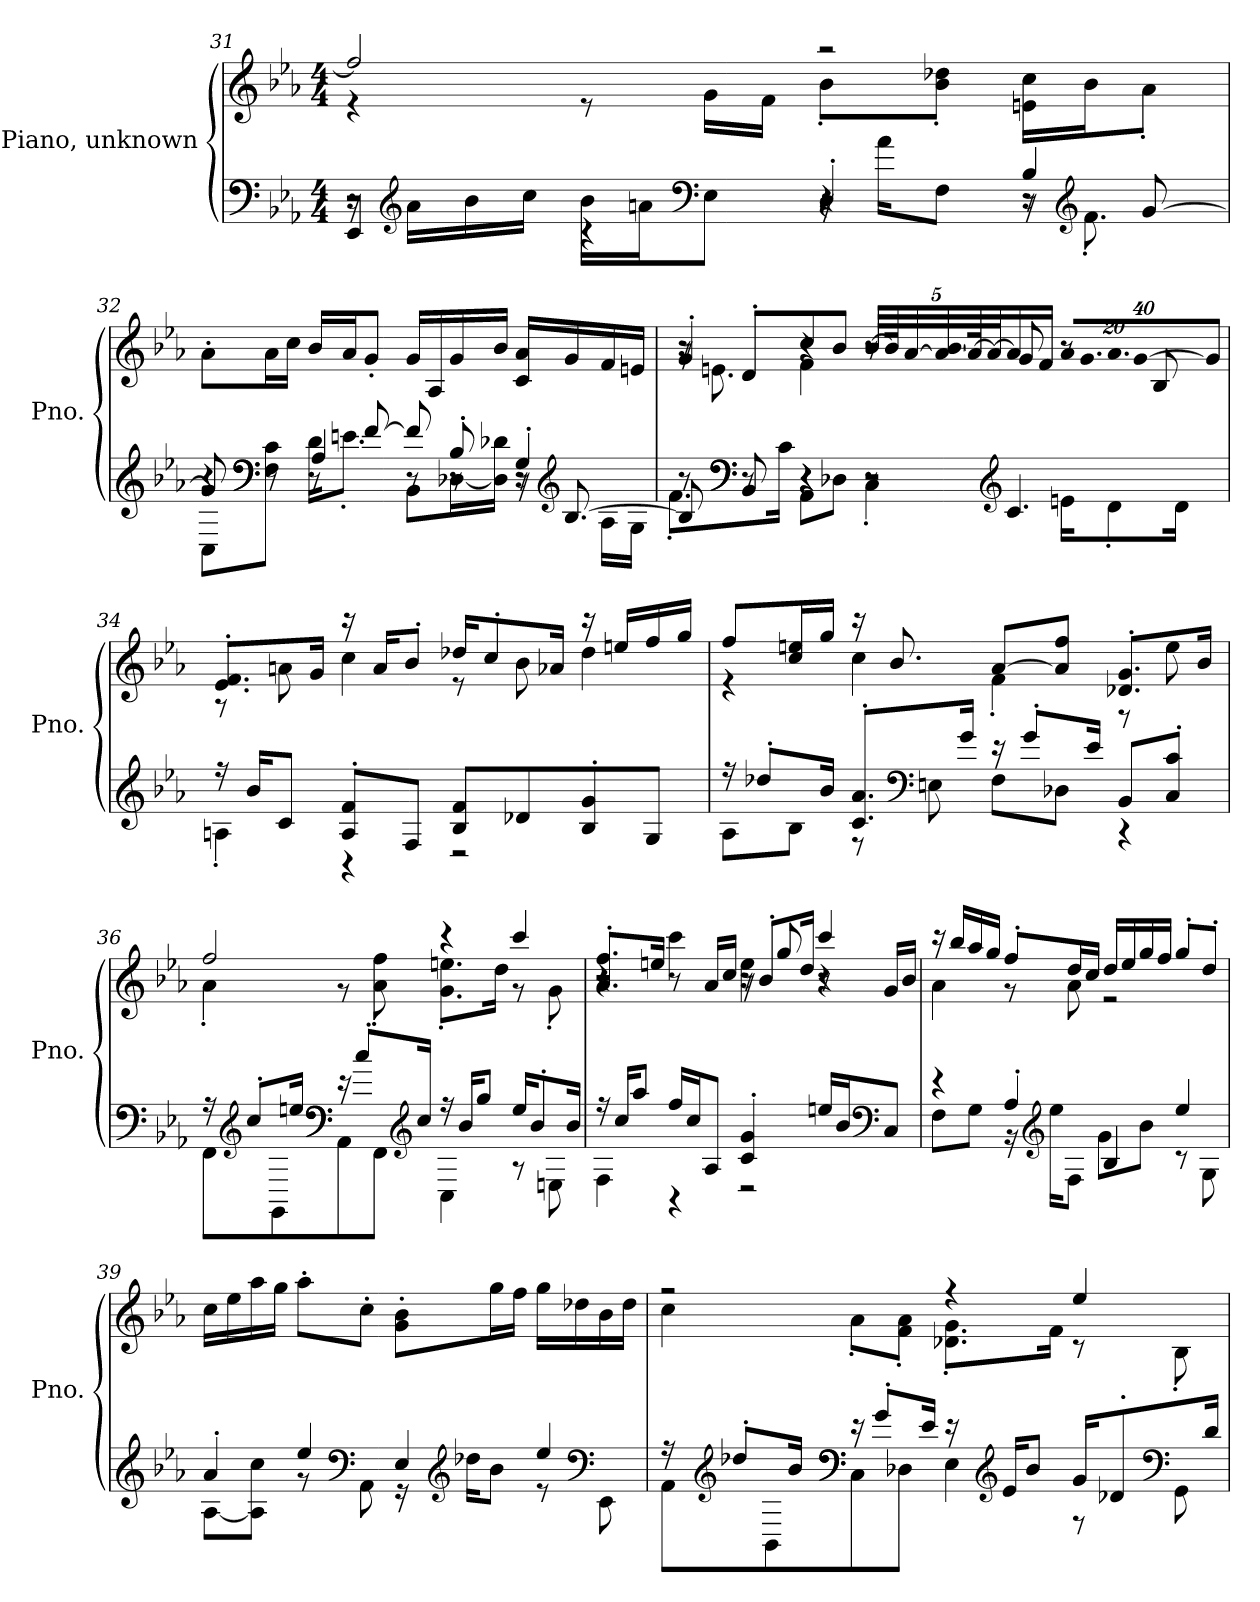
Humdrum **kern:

**kern	**kern
*part1	*part1
*staff2	*staff1
*I"Piano, unknown	*
*I'Pno.	*
!!LO:LB:g=z
*clefF4	*clefG2
*k[b-e-a-]	*k[b-e-a-]
*M4/4	*M4/4
=31	=31
*^	*^
*	*^	*	*
2r	16r	4EE-/	2ff/]	4r
*clefG2	*	*	*	*
.	16a-\LL	.	.	.
.	16b-\	.	.	.
.	16cc\JJ	.	.	.
.	16b-\LL	4r	.	8r
.	16an\J	.	.	.
*clefF4	*	*	*	*
.	8E-\J	.	.	16g\LL
.	.	.	.	16f\JJ
4r	16r	4D'/	2r	8b-'\L
.	16a\KL	.	.	.
.	8F\J	.	.	8b-\' 8dd-X\'J
8r	16r	4B-/	.	16en\ 16cc\LL
*clefG2	*	*	*	*
.	8.f'\	.	.	16b-\J
[8g/	.	.	.	8a-'\J
*	*	*	*v	*v
!!LO:LB:g=z
=32	=32	=32	=32
8g/]	8C\L	4r	8a-'\L
*clefF4	*	*	*
8r	8F\ 8c\J	.	16a-\L
.	.	.	16cc\JJ
8r	16d\KL	4A-/	16b-/LL
.	8.en'\J	.	16a-/J
[8f/	.	.	8g'/J
8f/]	8BB-\L	8r	16g/LL
.	.	.	16A-/
8r	[16D-X\L	8B-'/	16g/
.	16D-\] 16d-X\JJ	.	16b-/JJ
16r	8r	4G'/	16c/ 16a-/LL
*clefG2	*	*	*
[8.B-/	.	.	16g/
.	16A-\LL	.	16f/
.	16G\JJ	.	16en/JJ
!!LO:LB:g=z
=33	=33	=33	=33
*	*	*	*^
*	*	*	*	*^
8B-/]	8.f'\L	8r	8r	16r	4g'/
.	.	.	.	8.en\	.
*clefF4	*	*	*	*	*
8r	.	8BB-/	8d'/L	.	.
.	16c\Jk	.	.	.	.
4r	8AA-\L	4r	8cc/	4f\	4r
.	8D-X\J	.	8b-/J	.	.
*	*	*	*Xbrackettup	*	*
2r	4C'\	8r	[40b-/LLL	2r	8r
.	.	.	80b-/K]	.	.
.	.	.	[40a-/	.	.
.	.	.	40a-/_ 40b-/	.	.
.	.	.	80a-/K_	.	.
.	.	.	40a-/J_	.	.
*clefG2	*	*	*	*	*
.	.	4.c/	16a-/]	.	8g'/
.	.	.	16f/JJ	.	.
!	!	!	!LO:N:vis=32	!	!
.	16en\KL	.	640%23a-/LLL	.	8r
!	!	!	!LO:N:vis=64.	!	!
.	.	.	640%17g/L	.	.
!	!	!	!LO:N:vis=64.	!	!
.	8d'\	.	640%17a-/J	.	.
!	!	!	!LO:N:vis=32	!	!
.	.	.	[640%23g/JJ	.	.
.	.	.	8g/J]	.	8B-/
.	16d\Jk	.	.	.	.
*	*v	*v	*	*	*
*	*	*	*v	*v
!!LO:PB:g=z
=34	=34	=34	=34
16r	4An'\	8.e-/' 8.f/'L	8r
16b-/KL	.	.	.
8c/J	.	.	8an\
.	.	16g/Jk	.
8A/' 8f/'L	4r	16r	4cc\
.	.	16a/KL	.
8F/J	.	8b-'/J	.
8B-/ 8f/L	2r	16dd-X/KL	8r
.	.	8cc'/	.
8d-X/	.	.	8b-\
.	.	16a-X/Jk	.
8B-/' 8g/'	.	16r	4dd-\
.	.	16een/LL	.
8G/J	.	16ff/	.
.	.	16gg/JJ	.
=35	=35	=35	=35
16r	8A-\L	8ff/L	4r
8dd-X'/L	.	.	.
.	8B-\J	16cc/ 16een/L	.
16b-/Jk	.	16gg/JJ	.
8.c/' 8.a-/'L	8r	16r	4cc\
.	.	8.b-/	.
*clefF4	*	*	*
.	8En\	.	.
16g/Jk	.	.	.
16r	8F\L	[8a-/L	4f'\
8g'/L	.	.	.
.	8D-X\J	8a-/] 8ff/J	.
16e-/Jk	.	.	.
8BB-/L	4r	8.d-X/' 8.g/'L	8r
8C/' 8c/'J	.	.	8ee\
.	.	16b-/Jk	.
!!LO:LB:g=z	!!
=36	=36	=36	=36
16r	8FF\L	2ff/	4a-'\
*clefG2	*	*	*
8cc'/L	.	.	.
.	8GG\	.	.
16een/Jk	.	.	.
*clefF4	*	*	*
16r	8AA-\	.	8r
8cc'/L	.	.	.
.	8FF\J	.	8a-\' 8ff\'
*clefG2	*	*	*
16cc/Jk	.	.	.
16r	4C\	4r	8.g\' 8.een\'L
16b-/KL	.	.	.
8gg/J	.	.	.
.	.	.	16dd\Jk
16ee/KL	8r	4ccc/	8r
8b-'/	.	.	.
.	8En\	.	8g'\
16b-/Jk	.	.	.
=37	=37	=37	=37
*	*	*	*^
16r	4F\	2r	4r	8.a-/' 8.ff/'L
16cc/KL	.	.	.	.
8aa-/J	.	.	.	.
.	.	.	.	16een/Jk
16ff/LL	4r	.	4ccc\	8r
16cc/J	.	.	.	.
8A-/J	.	.	.	16a-/LL
.	.	.	.	16cc/JJ
4c/' 4g/'	2r	8r	4ee\	16r
.	.	.	.	8b-'/L
.	.	8gg/	.	.
.	.	.	.	16dd/Jk
16een/LL	.	4ccc/	4r	8r
16b-/J	.	.	.	.
*clefF4	*	*	*	*
8C/J	.	.	.	16g/LL
.	.	.	.	16b-/JJ
*	*	*	*v	*v
!!LO:LB:g=z
=38	=38	=38	=38
4r	8F\L	16r	4a-\
.	.	16bb-/LL	.
.	8G\J	16aa-/	.
.	.	16gg/JJ	.
4A-'/	16r	8ff'/L	8r
*clefG2	*	*	*
.	16ee-\KL	.	.
.	8F\J	16dd/L	8a-\
.	.	16cc/JJ	.
4B-/	8g\L	16dd/LL	2r
.	.	16ee-/	.
.	8b-\J	16gg/	.
.	.	16ff/JJ	.
4ee-/	8r	8gg'/L	.
.	8G\	8dd'/J	.
*	*	*v	*v
=39	=39	=39
4a-'/	[8A-\L	16cc\LL
.	.	16ee-\
.	8A-\] 8cc\J	16aa-\
.	.	16gg\JJ
4ee-/	8r	8aa-'\L
*clefF4	*	*
.	8AA-\	8cc'\J
4E-/	16r	8g\' 8b-\'L
*clefG2	*	*
.	16dd-X\KL	.
.	8b-\J	16gg\L
.	.	16ff\JJ
4ee-/	8r	16gg\LL
.	.	16dd-X\
*clefF4	*	*
.	8EE-\	16b-\
.	.	16dd-\JJ
!!LO:LB:g=z
=40	=40	=40
*	*	*^
16r	8AA-\L	2r	4cc\
*clefG2	*	*	*
8dd-X'/L	.	.	.
.	8BB-\	.	.
16b-/Jk	.	.	.
*clefF4	*	*	*
16r	8C\	.	8a-'\L
8g'/L	.	.	.
.	8D-X\J	.	8f\' 8a-\'J
16e-/Jk	.	.	.
16r	4E-\	4r	8.d-X\' 8.g\'L
*clefG2	*	*	*
16e-/KL	.	.	.
8b-/J	.	.	.
.	.	.	16f\Jk
16g/KL	8r	4ee-/	8r
8d-X'/	.	.	.
*clefF4	*	*	*
.	8GG\	.	8B-'\
16d-/Jk	.	.	.
*v	*v	*	*
*	*v	*v
=	=
*-	*-
